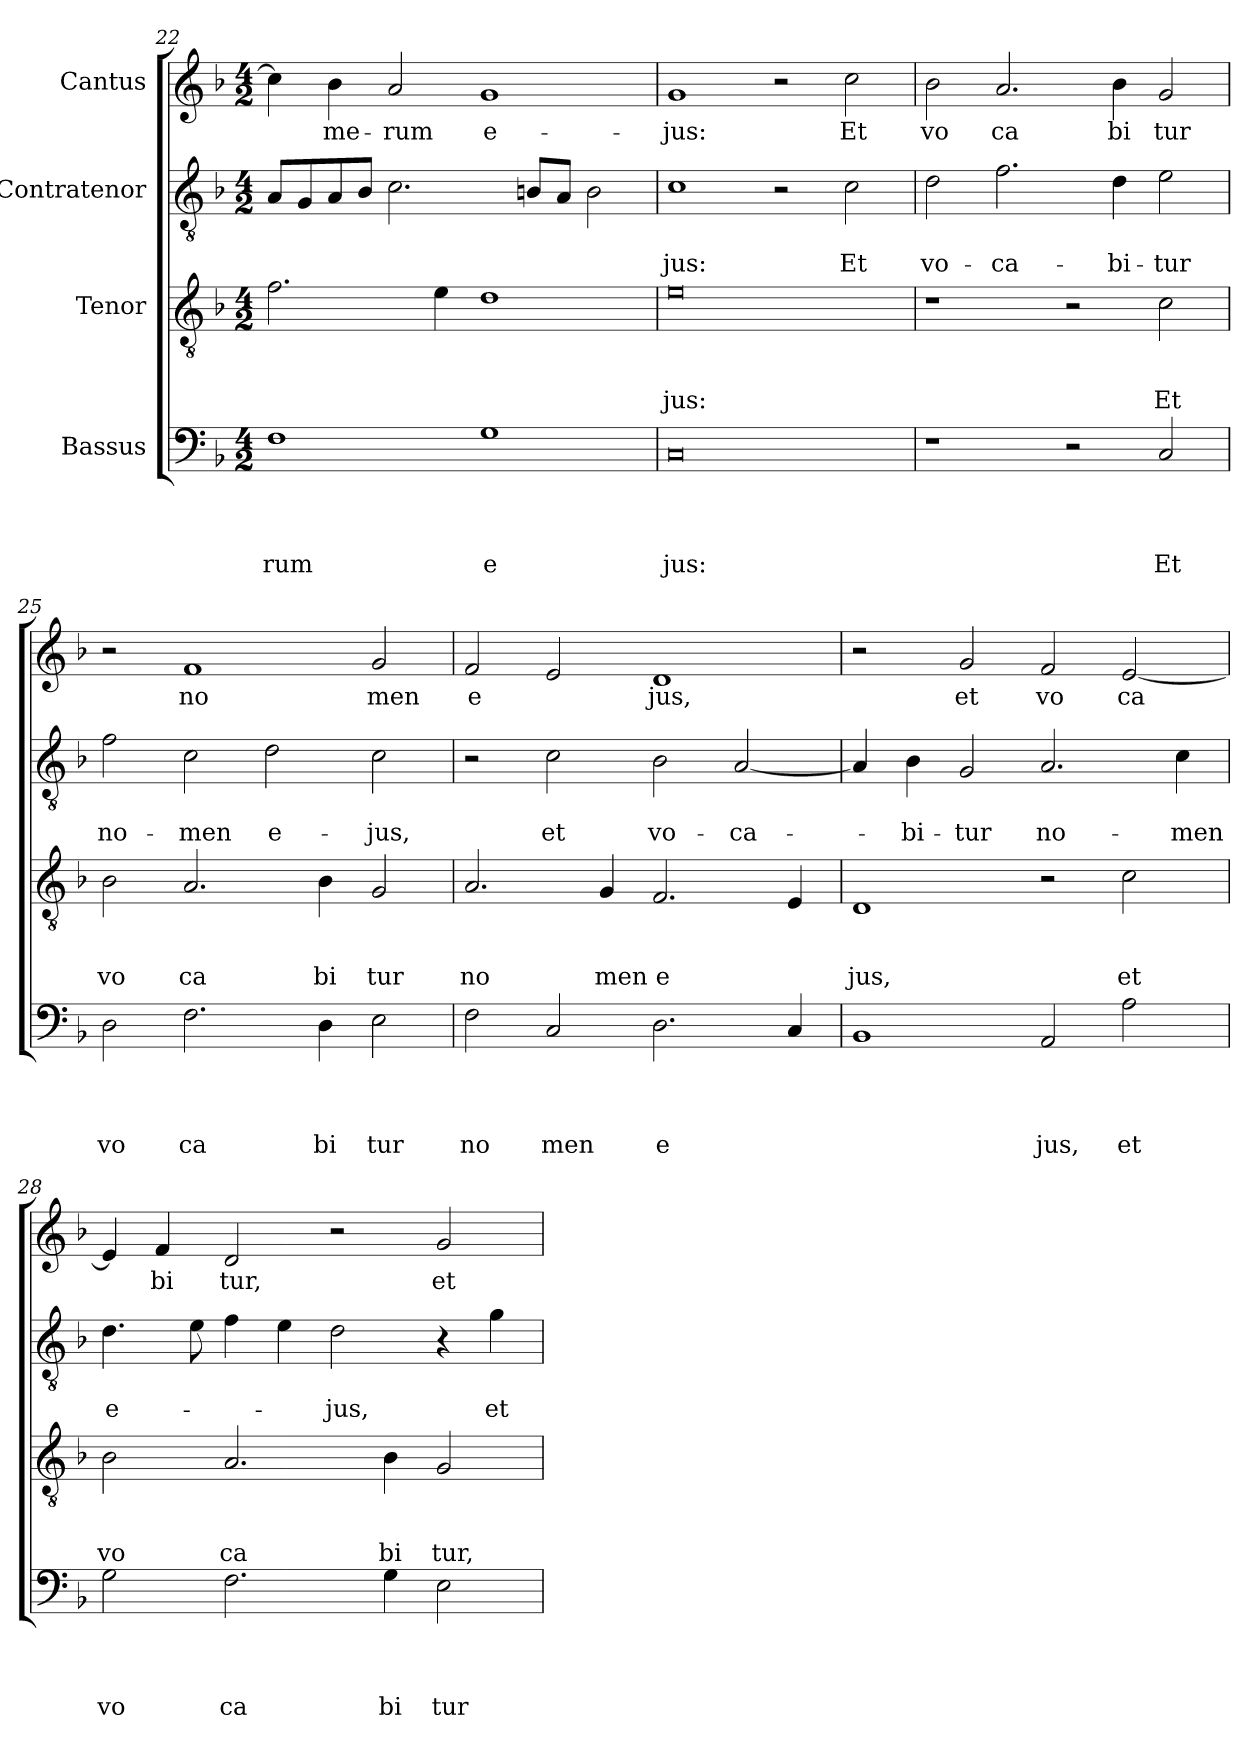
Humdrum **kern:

**kern	**text	**text	**text	**text	**kern	**text	**text	**text	**kern	**text	**text	**kern	**text
*part4	*part4	*part4	*part4	*part4	*part3	*part3	*part3	*part3	*part2	*part2	*part2	*part1	*part1
*staff4	*staff4	*staff4	*staff4	*staff4	*staff3	*staff3	*staff3	*staff3	*staff2	*staff2	*staff2	*staff1	*staff1
*I"Bassus	*	*	*	*	*I"Tenor	*	*	*	*I"Contratenor	*	*	*I"Cantus	*
*clefF4	*	*	*	*	*clefGv2	*	*	*	*clefGv2	*	*	*clefG2	*
*k[b-]	*	*	*	*	*k[b-]	*	*	*	*k[b-]	*	*	*k[b-]	*
*F:	*	*	*	*	*F:	*	*	*	*F:	*	*	*F:	*
*M4/2	*	*	*	*	*M4/2	*	*	*	*M4/2	*	*	*M4/2	*
=22	=22	=22	=22	=22	=22	=22	=22	=22	=22	=22	=22	=22	=22
!	!	!	!	!LO:LY:b	!	!	!	!	!	!	!	!	!
1F	.	.	.	rum	2.f\	.	.	.	8A/L	.	.	4cc\]	.
.	.	.	.	.	.	.	.	.	8G/	.	.	.	.
!	!	!	!	!	!	!	!	!	!	!	!	!	!LO:LY:b
.	.	.	.	.	.	.	.	.	8A/	.	.	4b-\	-me-
.	.	.	.	.	.	.	.	.	8B-/J	.	.	.	.
!	!	!	!	!	!	!	!	!	!	!	!	!	!LO:LY:b
.	.	.	.	.	.	.	.	.	2.c\	.	.	2a/	-rum
.	.	.	.	.	4e\	.	.	.	.	.	.	.	.
!	!	!	!	!LO:LY:b	!	!	!	!	!	!	!	!	!LO:LY:b
1G	.	.	.	e	1d	.	.	.	.	.	.	1g	e-
.	.	.	.	.	.	.	.	.	8Bn/L	.	.	.	.
.	.	.	.	.	.	.	.	.	8A/J	.	.	.	.
.	.	.	.	.	.	.	.	.	2B\	.	.	.	.
!!LO:LB:g=z
=23	=23	=23	=23	=23	=23	=23	=23	=23	=23	=23	=23	=23	=23
!	!	!	!	!LO:LY:b	!	!	!	!LO:LY:b	!	!	!LO:LY:b	!	!LO:LY:b
0C	.	.	.	jus:	0e	.	.	-jus:	1c	.	jus:	1g	-jus:
.	.	.	.	.	.	.	.	.	2r	.	.	2r	.
!	!	!	!	!	!	!	!	!	!	!	!LO:LY:b	!	!LO:LY:b
.	.	.	.	.	.	.	.	.	2c\	.	Et	2cc\	Et
=24	=24	=24	=24	=24	=24	=24	=24	=24	=24	=24	=24	=24	=24
!	!	!	!	!	!	!	!	!	!	!	!LO:LY:b	!	!LO:LY:b
1r	.	.	.	.	1r	.	.	.	2d\	.	vo-	2b-\	vo
!	!	!	!	!	!	!	!	!	!	!	!LO:LY:b	!	!LO:LY:b
.	.	.	.	.	.	.	.	.	2.f\	.	-ca-	2.a/	ca
2r	.	.	.	.	2r	.	.	.	.	.	.	.	.
!	!	!	!	!	!	!	!	!	!	!	!LO:LY:b	!	!LO:LY:b
.	.	.	.	.	.	.	.	.	4d\	.	-bi-	4b-\	bi
!	!	!	!	!LO:LY:b	!	!	!	!LO:LY:b	!	!	!LO:LY:b	!	!LO:LY:b
2C/	.	.	.	Et	2c\	.	.	Et	2e\	.	-tur	2g/	tur
=25	=25	=25	=25	=25	=25	=25	=25	=25	=25	=25	=25	=25	=25
!	!	!	!	!LO:LY:b	!	!	!	!LO:LY:b	!	!	!LO:LY:b	!	!
2D\	.	.	.	vo	2B-\	.	.	vo	2f\	.	no-	2r	.
!	!	!	!	!LO:LY:b	!	!	!	!LO:LY:b	!	!	!LO:LY:b	!	!LO:LY:b
2.F\	.	.	.	ca	2.A/	.	.	ca	2c\	.	-men	1f	no
!	!	!	!	!	!	!	!	!	!	!	!LO:LY:b	!	!
.	.	.	.	.	.	.	.	.	2d\	.	e-	.	.
!	!	!	!	!LO:LY:b	!	!	!	!LO:LY:b	!	!	!	!	!
4D\	.	.	.	bi	4B-\	.	.	bi	.	.	.	.	.
!	!	!	!	!LO:LY:b	!	!	!	!LO:LY:b	!	!	!LO:LY:b	!	!LO:LY:b
2E\	.	.	.	tur	2G/	.	.	tur	2c\	.	-jus,	2g/	men
=26	=26	=26	=26	=26	=26	=26	=26	=26	=26	=26	=26	=26	=26
!	!	!	!	!LO:LY:b	!	!	!	!LO:LY:b	!	!	!	!	!LO:LY:b
2F\	.	.	.	no	2.A/	.	.	no	2r	.	.	2f/	e
!	!	!	!	!LO:LY:b	!	!	!	!	!	!	!LO:LY:b	!	!
2C/	.	.	.	men	.	.	.	.	2c\	.	et	2e/	.
!	!	!	!	!	!	!	!	!LO:LY:b	!	!	!	!	!
.	.	.	.	.	4G/	.	.	men	.	.	.	.	.
!	!	!	!	!LO:LY:b	!	!	!	!LO:LY:b	!	!	!LO:LY:b	!	!LO:LY:b
2.D\	.	.	.	e	2.F/	.	.	e	2B-\	.	vo-	1d	jus,
!	!	!	!	!	!	!	!	!	!	!	!LO:LY:b	!	!
.	.	.	.	.	.	.	.	.	[<2A/	.	-ca-	.	.
4C/	.	.	.	.	4E/	.	.	.	.	.	.	.	.
=27	=27	=27	=27	=27	=27	=27	=27	=27	=27	=27	=27	=27	=27
!	!	!	!	!	!	!	!	!LO:LY:b	!	!	!	!	!
1BB-	.	.	.	.	1D	.	.	jus,	4A/]	.	.	2r	.
!	!	!	!	!	!	!	!	!	!	!	!LO:LY:b	!	!
.	.	.	.	.	.	.	.	.	4B-\	.	-bi-	.	.
!	!	!	!	!	!	!	!	!	!	!	!LO:LY:b	!	!LO:LY:b
.	.	.	.	.	.	.	.	.	2G/	.	-tur	2g/	et
!	!	!	!	!LO:LY:b	!	!	!	!	!	!	!LO:LY:b	!	!LO:LY:b
2AA/	.	.	.	jus,	2r	.	.	.	2.A/	.	no-	2f/	vo
!	!	!	!	!LO:LY:b	!	!	!	!LO:LY:b	!	!	!	!	!LO:LY:b
2A\	.	.	.	et	2c\	.	.	et	.	.	.	[<2e/	ca
!	!	!	!	!	!	!	!	!	!	!	!LO:LY:b	!	!
.	.	.	.	.	.	.	.	.	4c\	.	-men	.	.
=28	=28	=28	=28	=28	=28	=28	=28	=28	=28	=28	=28	=28	=28
!	!	!	!	!LO:LY:b	!	!	!	!LO:LY:b	!	!	!LO:LY:b	!	!
2G\	.	.	.	vo	2B-\	.	.	vo	4.d\	.	e-	4e/]	.
!	!	!	!	!	!	!	!	!	!	!	!	!	!LO:LY:b
.	.	.	.	.	.	.	.	.	.	.	.	4f/	bi
.	.	.	.	.	.	.	.	.	8e\	.	.	.	.
!	!	!	!	!LO:LY:b	!	!	!	!LO:LY:b	!	!	!	!	!LO:LY:b
2.F\	.	.	.	ca	2.A/	.	.	ca	4f\	.	.	2d/	tur,
.	.	.	.	.	.	.	.	.	4e\	.	.	.	.
!	!	!	!	!	!	!	!	!	!	!	!LO:LY:b	!	!
.	.	.	.	.	.	.	.	.	2d\	.	-jus,	2r	.
!	!	!	!	!LO:LY:b	!	!	!	!LO:LY:b	!	!	!	!	!
4G\	.	.	.	bi	4B-\	.	.	bi	.	.	.	.	.
!	!	!	!	!LO:LY:b	!	!	!	!LO:LY:b	!	!	!	!	!LO:LY:b
2E\	.	.	.	tur	2G/	.	.	tur,	4r	.	.	2g/	et
!	!	!	!	!	!	!	!	!	!	!	!LO:LY:b	!	!
.	.	.	.	.	.	.	.	.	4g\	.	et	.	.
=	=	=	=	=	=	=	=	=	=	=	=	=	=
*-	*-	*-	*-	*-	*-	*-	*-	*-	*-	*-	*-	*-	*-
